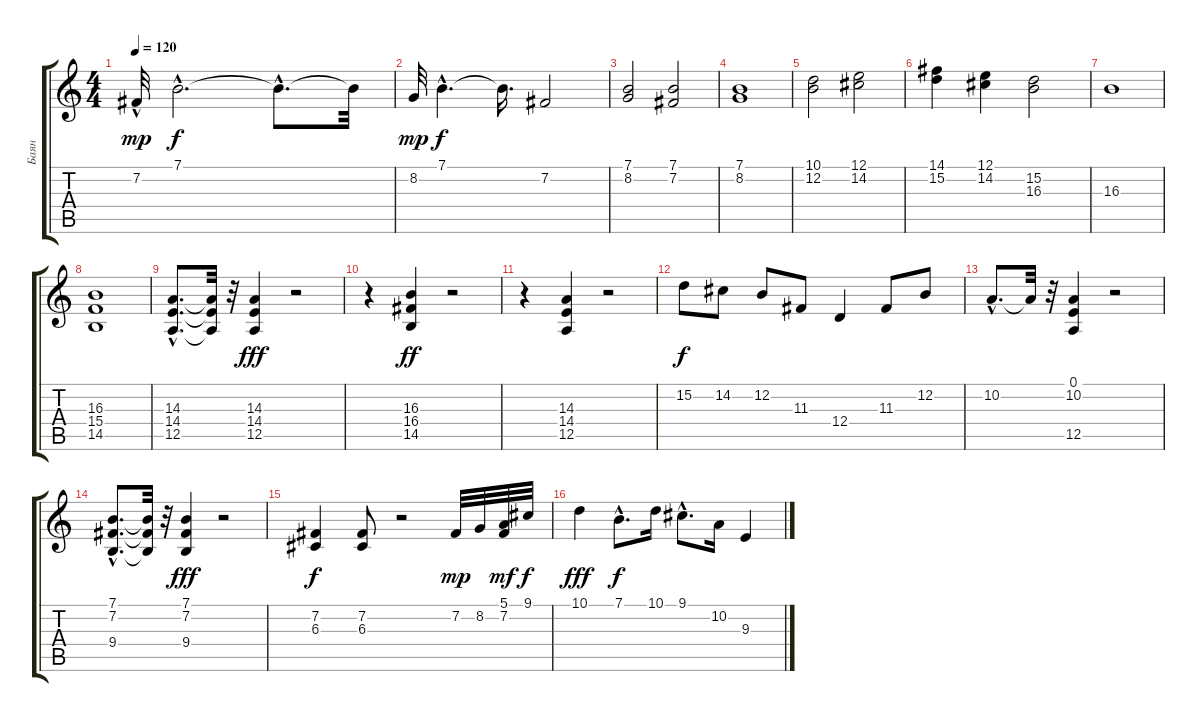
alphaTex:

\track ("Баян" "Баян") {instrument accordion}
\staff {score tabs}
\tuning (E4 B3 G3 D3 A2 E2) {hide}
\ts (4 4)
\tempo 120
\clef g2
\ks c
7.2{hac}.32{dy mp volume 12} 7.1{hac}.2{d dy f volume 12} 7.1{hac t}.8{d} 7.1{t}.32 |
8.2.32{dy mp volume 10} 7.1{hac}.4{d dy f volume 9} 7.1{t}.16{d} 7.2.2{volume 8} |
(7.1 8.2).2{volume 10} (7.1 7.2).2{volume 12} |
(7.1 8.2).1 |
(10.1 12.2).2 (12.1 14.2).2 |
(14.1 15.2).4 (12.1 14.2).4 (15.2 16.3).2 |
16.3.1 |
(16.3 15.4 14.5).1{volume 6} |
(14.3{hac} 14.4{hac} 12.5{hac}).8{d volume 15} (14.3{t} 14.4{t} 12.5{t}).32 r.32 (14.3 14.4 12.5).4{dy fff volume 13} r.2 |
r.4 (16.3 16.4 14.5).4{dy ff} r.2 |
r.4 (14.3 14.4 12.5).4 r.2 |
15.2.8{dy f} 14.2.8 12.2.8 11.3.8 12.4.4 11.3.8 12.2.8 |
10.2{hac}.8{d} 10.2{t}.32 r.32 (0.1 10.2 12.5).4 r.2 |
(7.1{hac} 7.2{hac} 9.4{hac}).8{d} (7.1{t} 7.2{t} 9.4{t}).32 r.32 (7.1 7.2 9.4).4{dy fff} r.2 |
(7.2 6.3).4{dy f} (7.2 6.3).8 r.2 7.2.32{dy mp volume 9} 8.2.32{volume 9} (5.1 7.2).32{dy mf volume 11} 9.1.32{dy f volume 13} |
10.1.4{dy fff volume 13} 7.1{hac}.8{d dy f volume 12} 10.1.16 9.1{hac}.8{d} 10.2.16 9.3.4
